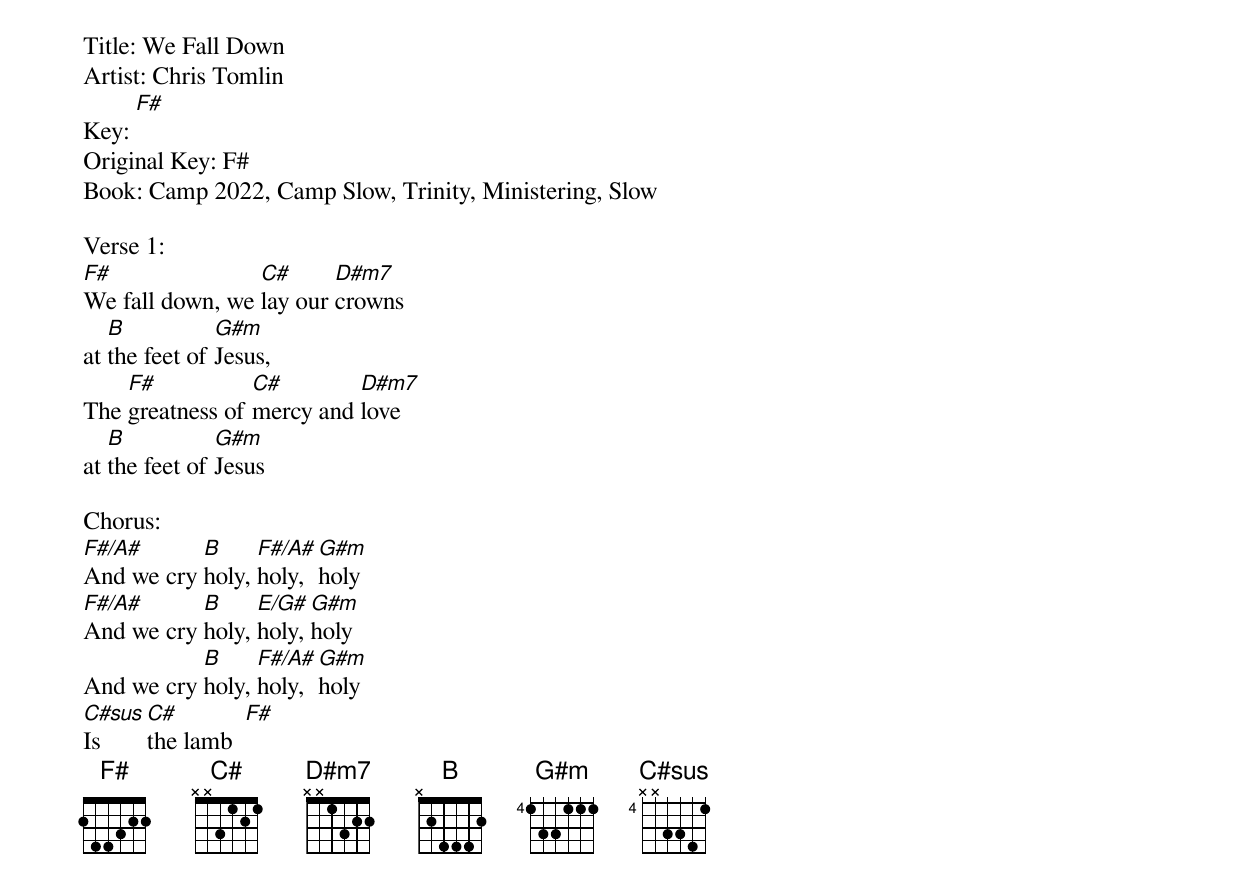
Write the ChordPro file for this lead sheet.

Title: We Fall Down
Artist: Chris Tomlin
Key: [F#]
Original Key: F#
Book: Camp 2022, Camp Slow, Trinity, Ministering, Slow

Verse 1:
[F#]We fall down, we [C#]lay our [D#m7]crowns
at [B]the feet of [G#m]Jesus,
The [F#]greatness of [C#]mercy and [D#m7]love
at [B]the feet of [G#m]Jesus

Chorus:
[F#/A#]And we cry [B]holy, [F#/A#]holy, [G#m]holy
[F#/A#]And we cry [B]holy, [E/G#]holy, [G#m]holy
And we cry [B]holy, [F#/A#]holy, [G#m]holy
[C#sus]Is [C#]the lamb  [F#]
